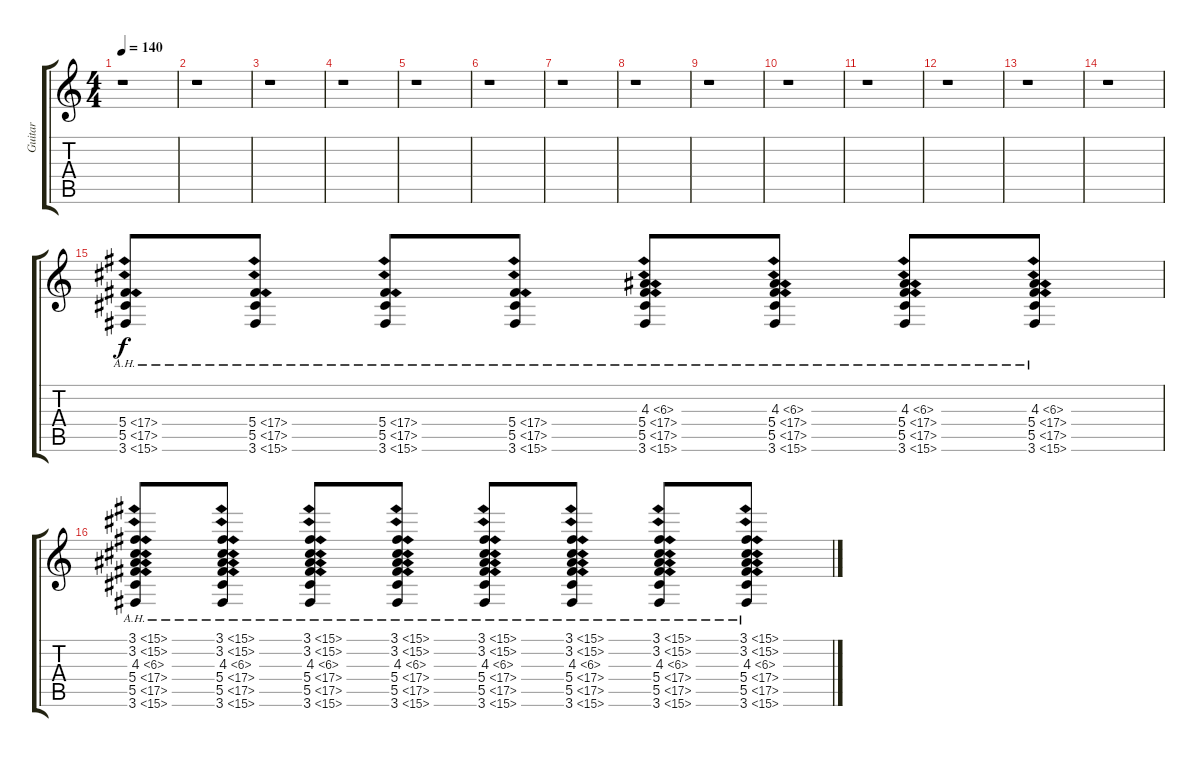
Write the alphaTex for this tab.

\track ("Guitar" "Guitar") {instrument overdrivenguitar}
\staff {score tabs}
\tuning (Eb4 Bb3 Gb3 Db3 Ab2 Eb2) {hide}
\ts (4 4)
\tempo 140
\clef g2
\ks c
r.1{dy f} |
r.1 |
r.1 |
r.1 |
r.1 |
r.1 |
r.1 |
r.1 |
r.1 |
r.1 |
r.1 |
r.1 |
r.1 |
r.1 |
(5.4{ah 12} 5.5{ah 12} 3.6{ah 12}).8 (5.4{ah 12} 5.5{ah 12} 3.6{ah 12}).8 (5.4{ah 12} 5.5{ah 12} 3.6{ah 12}).8 (5.4{ah 12} 5.5{ah 12} 3.6{ah 12}).8 (4.3{ah 2} 5.4{ah 12} 5.5{ah 12} 3.6{ah 12}).8 (4.3{ah 2} 5.4{ah 12} 5.5{ah 12} 3.6{ah 12}).8 (4.3{ah 2} 5.4{ah 12} 5.5{ah 12} 3.6{ah 12}).8 (4.3{ah 2} 5.4{ah 12} 5.5{ah 12} 3.6{ah 12}).8 |
(3.1{ah 12} 3.2{ah 12} 4.3{ah 2} 5.4{ah 12} 5.5{ah 12} 3.6{ah 12}).8 (3.1{ah 12} 3.2{ah 12} 4.3{ah 2} 5.4{ah 12} 5.5{ah 12} 3.6{ah 12}).8 (3.1{ah 12} 3.2{ah 12} 4.3{ah 2} 5.4{ah 12} 5.5{ah 12} 3.6{ah 12}).8 (3.1{ah 12} 3.2{ah 12} 4.3{ah 2} 5.4{ah 12} 5.5{ah 12} 3.6{ah 12}).8 (3.1{ah 12} 3.2{ah 12} 4.3{ah 2} 5.4{ah 12} 5.5{ah 12} 3.6{ah 12}).8 (3.1{ah 12} 3.2{ah 12} 4.3{ah 2} 5.4{ah 12} 5.5{ah 12} 3.6{ah 12}).8 (3.1{ah 12} 3.2{ah 12} 4.3{ah 2} 5.4{ah 12} 5.5{ah 12} 3.6{ah 12}).8 (3.1{ah 12} 3.2{ah 12} 4.3{ah 2} 5.4{ah 12} 5.5{ah 12} 3.6{ah 12}).8
